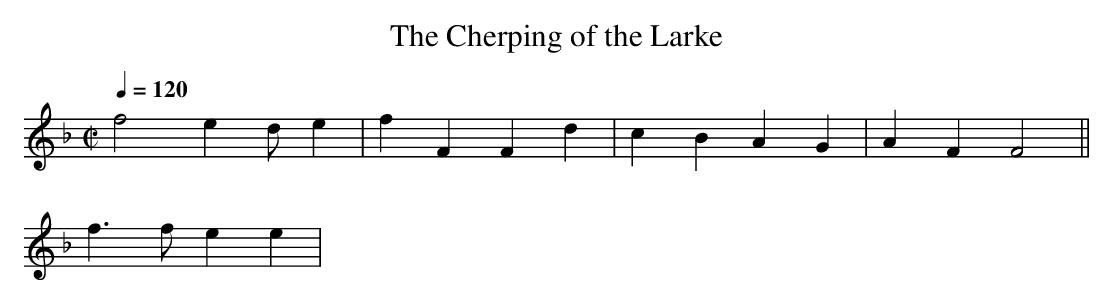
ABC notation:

X:1
T:The Cherping of the Larke
M:C|
L:1/4
Q:120
K:F
f2e d/2e2/|fFFd|cBAG|AFF2||
f>fee|
L:1/8 dfed c2 A2|Bcd2 cde2|d4 d4||
